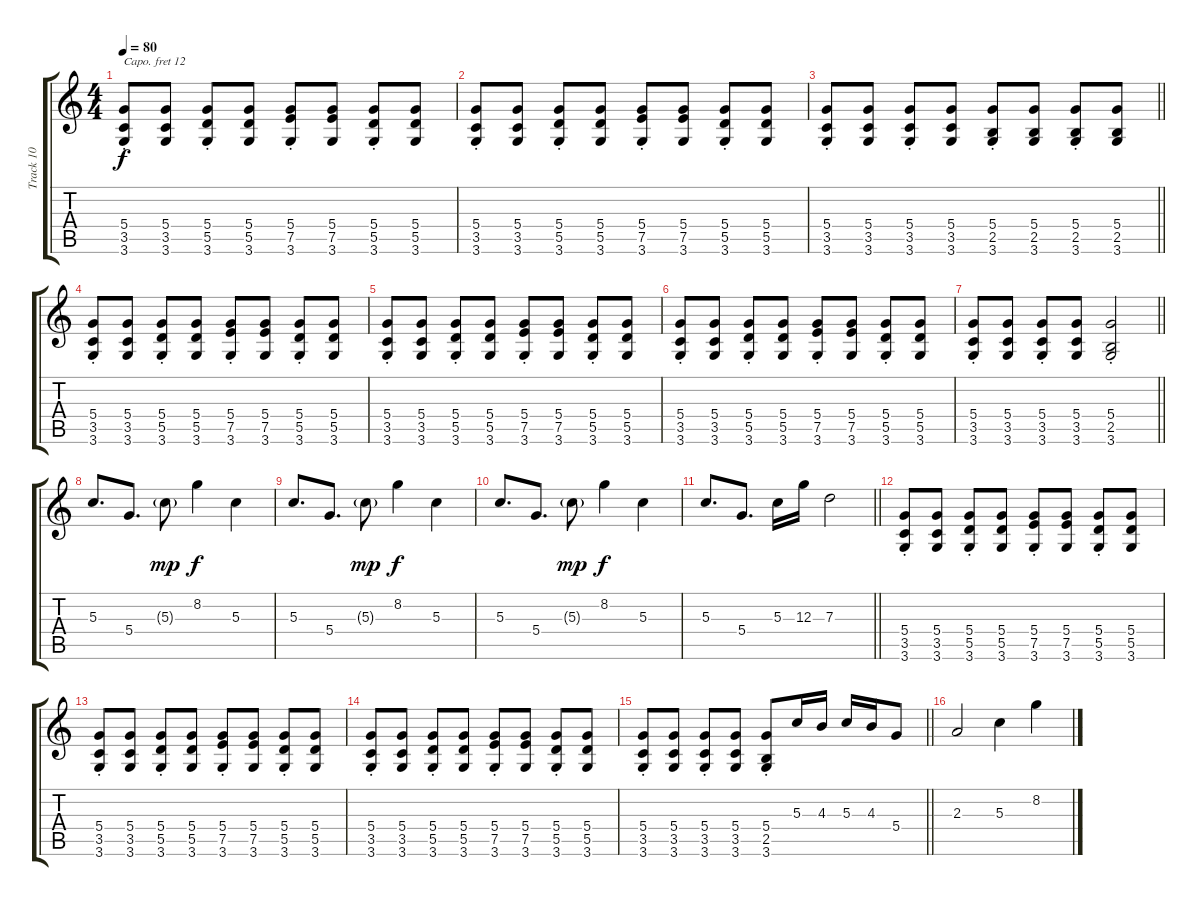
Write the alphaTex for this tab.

\track ("Track 10" "Track 10") {instrument stringensemble1}
\staff {score tabs}
\capo 12
\tuning (E4 B3 G3 D3 A2 E2) {hide}
\ts (4 4)
\tempo 80
\clef g2
\ks c
(5.4{st} 3.5{st} 3.6{st}).8{dy f} (5.4 3.5 3.6).8 (5.4{st} 5.5{st} 3.6{st}).8 (5.4 5.5 3.6).8 (5.4{st} 7.5{st} 3.6{st}).8 (5.4 7.5 3.6).8 (5.4{st} 5.5{st} 3.6{st}).8 (5.4 5.5 3.6).8 |
(5.4{st} 3.5{st} 3.6{st}).8 (5.4 3.5 3.6).8 (5.4{st} 5.5{st} 3.6{st}).8 (5.4 5.5 3.6).8 (5.4{st} 7.5{st} 3.6{st}).8 (5.4 7.5 3.6).8 (5.4{st} 5.5{st} 3.6{st}).8 (5.4 5.5 3.6).8 |
\barLineRight lightlight
(5.4{st} 3.5{st} 3.6{st}).8 (5.4 3.5 3.6).8 (5.4{st} 3.5{st} 3.6{st}).8 (5.4 3.5 3.6).8 (5.4{st} 2.5{st} 3.6{st}).8 (5.4 2.5 3.6).8 (5.4{st} 2.5{st} 3.6{st}).8 (5.4 2.5 3.6).8 |
(5.4{st} 3.5{st} 3.6{st}).8 (5.4 3.5 3.6).8 (5.4{st} 5.5{st} 3.6{st}).8 (5.4 5.5 3.6).8 (5.4{st} 7.5{st} 3.6{st}).8 (5.4 7.5 3.6).8 (5.4{st} 5.5{st} 3.6{st}).8 (5.4 5.5 3.6).8 |
(5.4{st} 3.5{st} 3.6{st}).8 (5.4 3.5 3.6).8 (5.4{st} 5.5{st} 3.6{st}).8 (5.4 5.5 3.6).8 (5.4{st} 7.5{st} 3.6{st}).8 (5.4 7.5 3.6).8 (5.4{st} 5.5{st} 3.6{st}).8 (5.4 5.5 3.6).8 |
(5.4{st} 3.5{st} 3.6{st}).8 (5.4 3.5 3.6).8 (5.4{st} 5.5{st} 3.6{st}).8 (5.4 5.5 3.6).8 (5.4{st} 7.5{st} 3.6{st}).8 (5.4 7.5 3.6).8 (5.4{st} 5.5{st} 3.6{st}).8 (5.4 5.5 3.6).8 |
\barLineRight lightlight
(5.4{st} 3.5{st} 3.6{st}).8 (5.4 3.5 3.6).8 (5.4{st} 3.5{st} 3.6{st}).8 (5.4 3.5 3.6).8 (5.4{st} 2.5{st} 3.6).2 |
5.3.8{d} 5.4.8{d} 5.3{g}.8{dy mp} 8.2.4{dy f} 5.3.4 |
5.3.8{d} 5.4.8{d} 5.3{g}.8{dy mp} 8.2.4{dy f} 5.3.4 |
5.3.8{d} 5.4.8{d} 5.3{g}.8{dy mp} 8.2.4{dy f} 5.3.4 |
\barLineRight lightlight
5.3.8{d} 5.4.8{d} 5.3.16 12.3.16 7.3.2 |
(5.4{st} 3.5{st} 3.6{st}).8 (5.4 3.5 3.6).8 (5.4{st} 5.5{st} 3.6{st}).8 (5.4 5.5 3.6).8 (5.4{st} 7.5{st} 3.6{st}).8 (5.4 7.5 3.6).8 (5.4{st} 5.5{st} 3.6{st}).8 (5.4 5.5 3.6).8 |
(5.4{st} 3.5{st} 3.6{st}).8 (5.4 3.5 3.6).8 (5.4{st} 5.5{st} 3.6{st}).8 (5.4 5.5 3.6).8 (5.4{st} 7.5{st} 3.6{st}).8 (5.4 7.5 3.6).8 (5.4{st} 5.5{st} 3.6{st}).8 (5.4 5.5 3.6).8 |
(5.4{st} 3.5{st} 3.6{st}).8 (5.4 3.5 3.6).8 (5.4{st} 5.5{st} 3.6{st}).8 (5.4 5.5 3.6).8 (5.4{st} 7.5{st} 3.6{st}).8 (5.4 7.5 3.6).8 (5.4{st} 5.5{st} 3.6{st}).8 (5.4 5.5 3.6).8 |
\barLineRight lightlight
(5.4{st} 3.5{st} 3.6{st}).8 (5.4 3.5 3.6).8 (5.4{st} 3.5{st} 3.6{st}).8 (5.4 3.5 3.6).8 (5.4{st} 2.5{st} 3.6{st}).8 5.3.16 4.3.16 5.3.16 4.3.16 5.4.8 |
2.3.2 5.3.4 8.2.4
